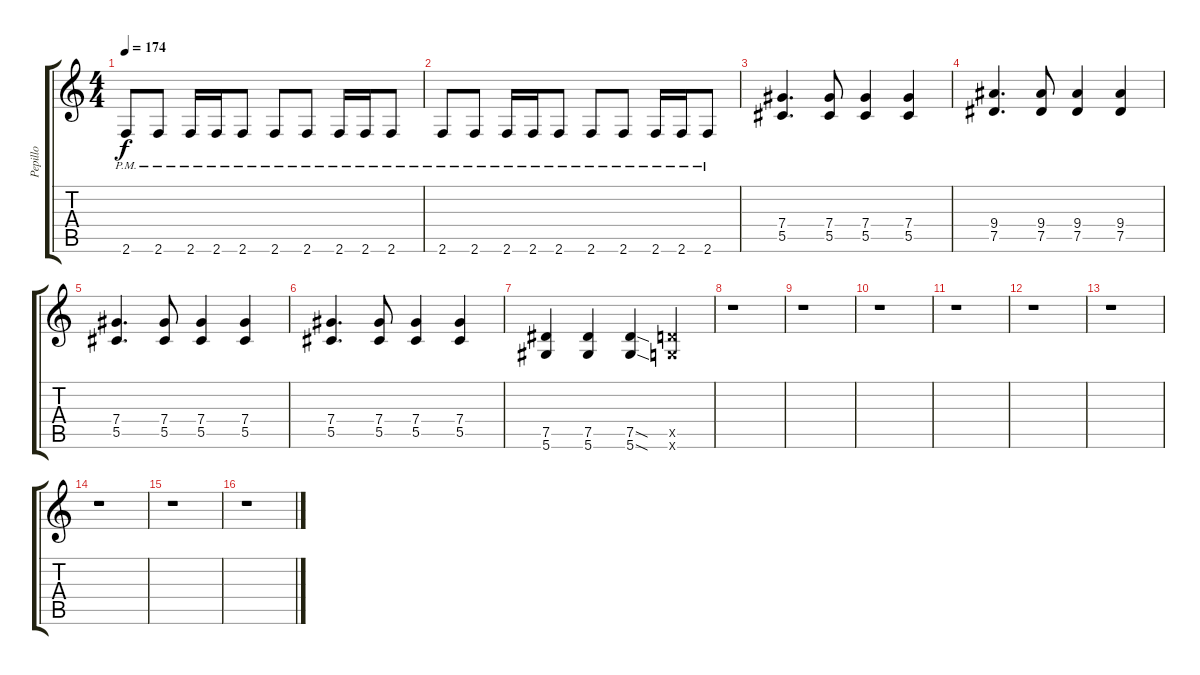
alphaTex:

\track ("Pepillo" "Pepillo") {instrument overdrivenguitar}
\staff {score tabs}
\tuning (Eb4 Bb3 Gb3 Db3 Ab2 Eb2) {hide}
\ts (4 4)
\tempo 174
\clef g2
\ks c
2.6{pm}.8{dy f} 2.6{pm}.8 2.6{pm}.16 2.6{pm}.16 2.6{pm}.8 2.6{pm}.8 2.6{pm}.8 2.6{pm}.16 2.6{pm}.16 2.6{pm}.8 |
2.6{pm}.8 2.6{pm}.8 2.6{pm}.16 2.6{pm}.16 2.6{pm}.8 2.6{pm}.8 2.6{pm}.8 2.6{pm}.16 2.6{pm}.16 2.6{pm}.8 |
(7.4 5.5).4{d} (7.4 5.5).8 (7.4 5.5).4 (7.4 5.5).4 |
(9.4 7.5).4{d} (9.4 7.5).8 (9.4 7.5).4 (9.4 7.5).4 |
(7.4 5.5).4{d} (7.4 5.5).8 (7.4 5.5).4 (7.4 5.5).4 |
(7.4 5.5).4{d} (7.4 5.5).8 (7.4 5.5).4 (7.4 5.5).4 |
(7.5 5.6).4 (7.5 5.6).4 (7.5{sod} 5.6{sod}).4 (6.5{x} 4.6{x}).4 |
r.1 |
r.1 |
r.1 |
r.1 |
r.1 |
r.1 |
r.1 |
r.1 |
r.1
